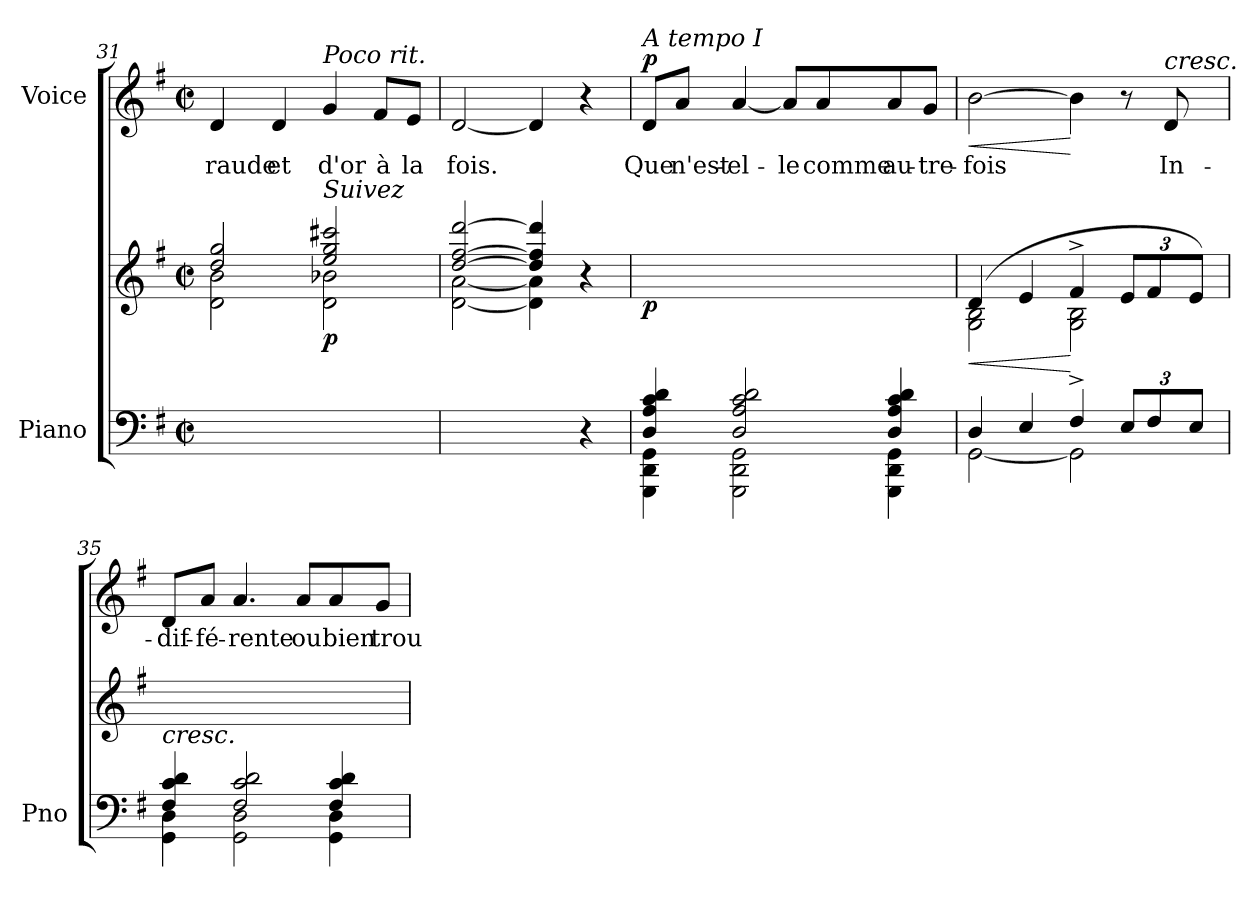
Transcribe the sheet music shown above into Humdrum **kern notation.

**kern	**kern	**dynam	**kern	**text	**dynam
*part2	*part2	*part2	*part1	*part1	*part1
*staff3	*staff2	*staff2/3	*staff1	*staff1	*staff1
*I"Piano	*	*	*I"Voice	*	*
*I'Pno	*	*	*	*	*
*clefF4	*clefG2	*	*clefG2	*	*
*k[f#]	*k[f#]	*	*k[f#]	*	*
*M2/2	*M2/2	*	*M2/2	*	*
*met(c|)	*met(c|)	*	*met(c|)	*	*
=31	=31	=31	=31	=31	=31
*	*^	*	*	*	*
1ryy	2dd/ 2gg/	2d\ 2b\	.	4d/	-raude	.
.	.	.	.	4d/	et	.
!	!	!	!	!LO:TX:i:t=Poco rit.	!	!
!	!LO:TX:i:t=Suivez	!	!	!	!	!
!	!	!	!LO:DY:b	!	!	!
.	2ee/ 2gg/ 2ccc#X/	2d\ 2b-X\	p	4g/	d'or	.
.	.	.	.	8f#/L	à	.
.	.	.	.	8e/J	la	.
=32	=32	=32	=32	=32	=32	=32
2.ryy	[>2dd/ [2ff#/ [2ddd/	[2d\ [<2a\	.	[2d/	fois.	.
.	4dd/] 4ff#/] 4ddd/]	4d\] 4a\]	.	4d/]	.	.
4r	4r	4ryy	.	4r	.	.
=33	=33	=33	=33	=33	=33	=33
*^	*	*	*	*	*	*
!	!	!	!	!	!LO:TX:i:t=A tempo I	!	!
!	!	!LO:TX:i:t=A tempo I	!	!	!	!	!
!	!	!	!	!LO:DY:b	!	!	!LO:DY:a
*	*	*v	*v	*	*	*	*
4D/ 4A/ 4c/ 4d/	4GGG\ 4DD\ 4GG\	1ryy	p	8d/L	Que	p
.	.	.	.	8a/J	n'est-	.
2D/ 2A/ 2c/ 2d/	2GGG\ 2DD\ 2GG\	.	.	[4a/	-el-	.
.	.	.	.	8a/L]	-le	.
.	.	.	.	8a/	comme	.
4D/ 4A/ 4c/ 4d/	4GGG\ 4DD\ 4GG\	.	.	8a/	au-	.
.	.	.	.	8g/J	-tre-	.
=34	=34	=34	=34	=34	=34	=34
!	!	!	!LO:HP:b	!	!	!LO:HP:b
*	*	*^	*	*	*	*
4D/	[2GG\	(4d/	2G\ 2B\	<	[2b\	-fois	<
4E/	.	4e/	.	.	.	.	.
4F#^/	2GG\]	4f#^/	2G\ 2B\	[	4b\]	.	[
*Xbrackettup	*	*Xbrackettup	*	*	*	*	*
12E/L	.	12e/L	.	.	8r	.	.
12F#/	.	12f#/	.	.	.	.	.
!	!	!	!	!	!LO:TX:a:i:t=cresc.	!	!
.	.	.	.	.	8d/	In-	.
12E/J	.	12e/J)	.	.	.	.	.
*	*	*v	*v	*	*	*	*
=35	=35	=35	=35	=35	=35	=35
!	!	!LO:TX:b:i:t=cresc.	!	!	!	!
4F#/ 4c/ 4d/	4GG\ 4D\	1ryy	.	8d/L	-dif-	.
.	.	.	.	8a/J	-fé-	.
2F#/ 2c/ 2d/	2GG\ 2D\	.	.	4.a/	-rente	.
.	.	.	.	8a/L	ou	.
4F#/ 4c/ 4d/	4GG\ 4D\	.	.	8a/	bien	.
.	.	.	.	8g/J	trou-	.
*v	*v	*	*	*	*	*
=	=	=	=	=	=
*-	*-	*-	*-	*-	*-
